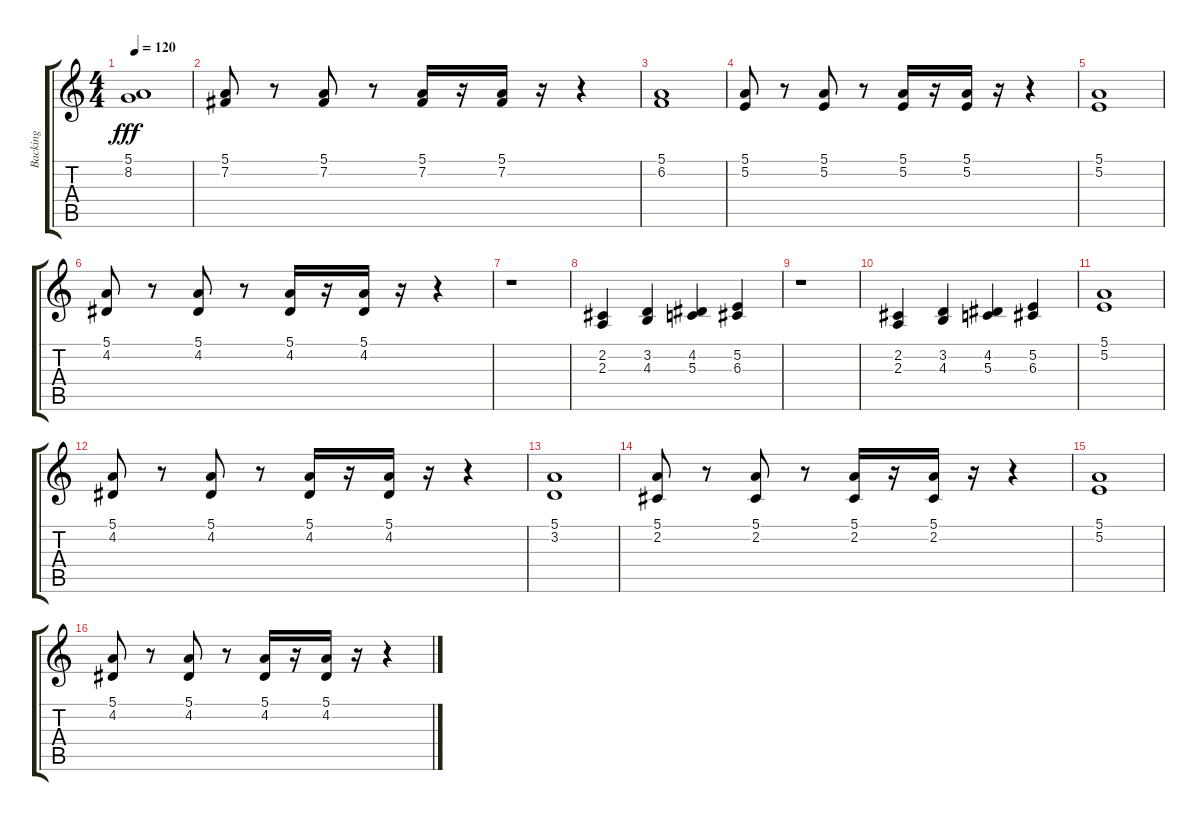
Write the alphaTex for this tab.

\track ("Backing" "Backing") {instrument choiraahs}
\staff {score tabs}
\tuning (E4 B3 G3 D3 A2 E2) {hide}
\ts (4 4)
\tempo 120
\clef g2
\ks c
(5.1 8.2).1{dy fff} |
(5.1 7.2).8 r.8 (5.1 7.2).8 r.8 (5.1 7.2).16 r.16 (5.1 7.2).16 r.16 r.4 |
(5.1 6.2).1 |
(5.1 5.2).8 r.8 (5.1 5.2).8 r.8 (5.1 5.2).16 r.16 (5.1 5.2).16 r.16 r.4 |
(5.1 5.2).1 |
(5.1 4.2).8 r.8 (5.1 4.2).8 r.8 (5.1 4.2).16 r.16 (5.1 4.2).16 r.16 r.4 |
r.1 |
(2.2 2.3).4 (3.2 4.3).4 (4.2 5.3).4 (5.2 6.3).4 |
r.1 |
(2.2 2.3).4 (3.2 4.3).4 (4.2 5.3).4 (5.2 6.3).4 |
(5.1 5.2).1 |
(5.1 4.2).8 r.8 (5.1 4.2).8 r.8 (5.1 4.2).16 r.16 (5.1 4.2).16 r.16 r.4 |
(5.1 3.2).1 |
(5.1 2.2).8 r.8 (5.1 2.2).8 r.8 (5.1 2.2).16 r.16 (5.1 2.2).16 r.16 r.4 |
(5.1 5.2).1{volume 9} |
(5.1 4.2).8 r.8 (5.1 4.2).8 r.8 (5.1 4.2).16 r.16 (5.1 4.2).16 r.16 r.4
